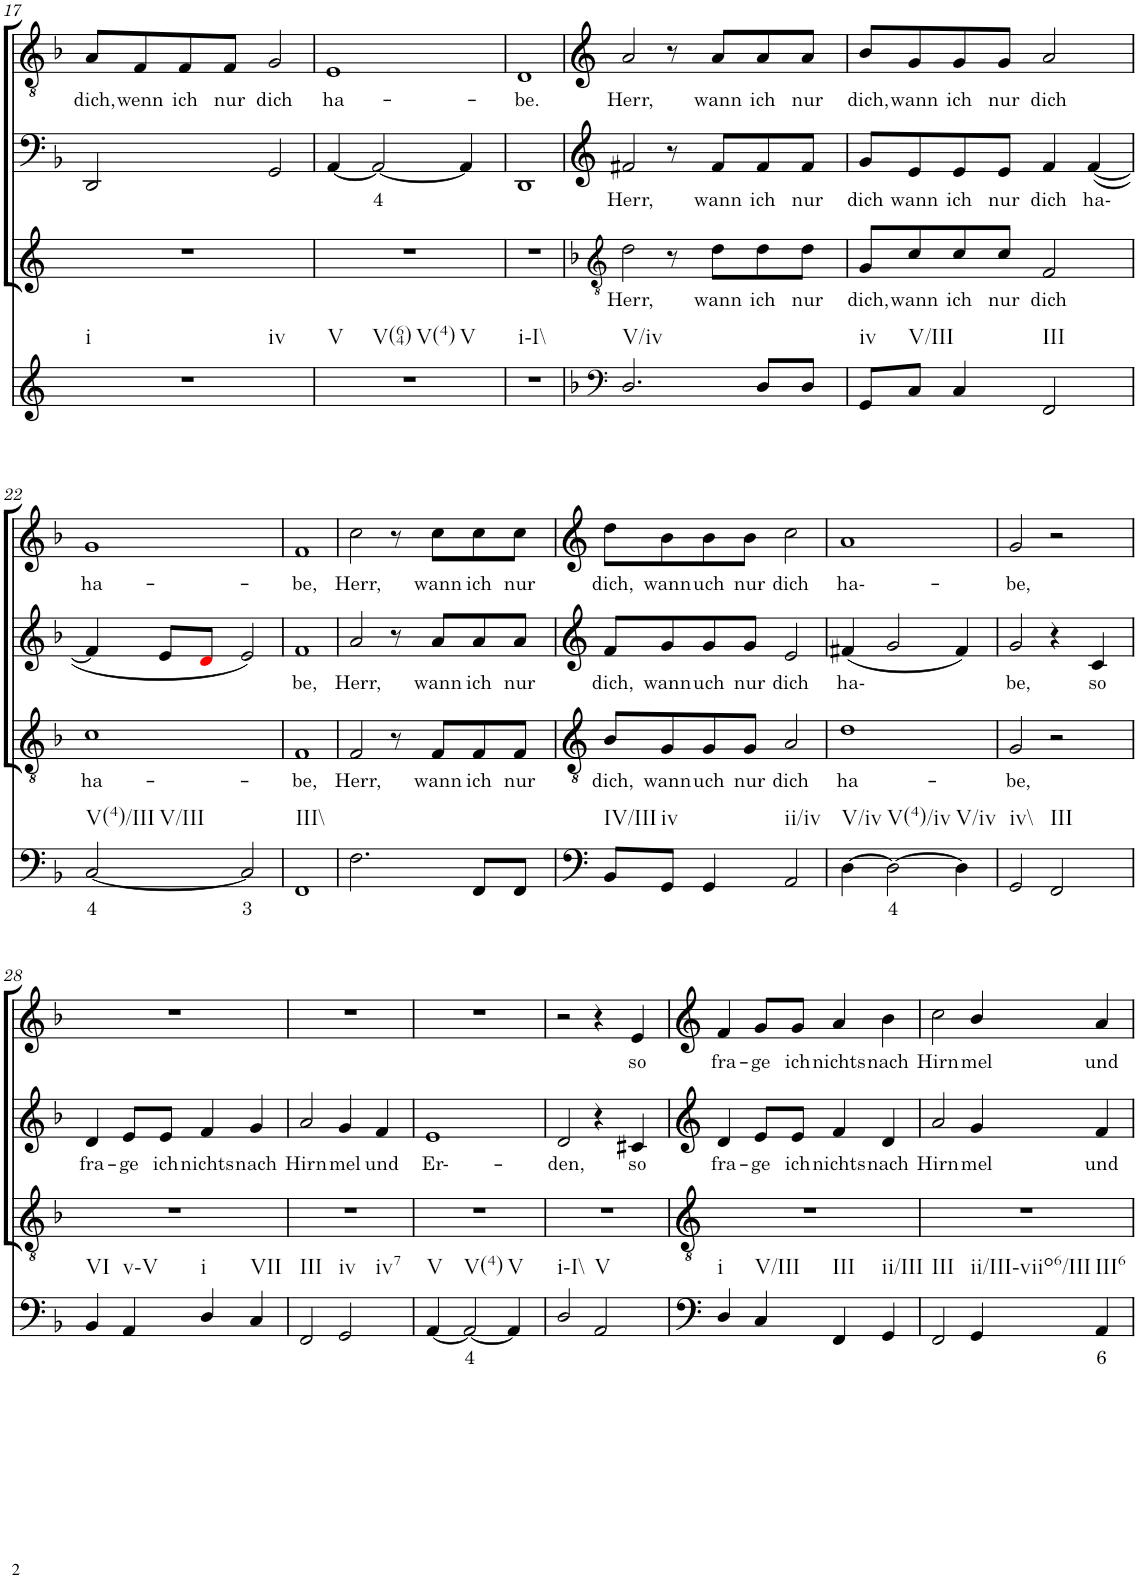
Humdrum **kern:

**kern	**text	**kern	**text	**kern	**text	**kern	**text
*part4	*part4	*part3	*part3	*part2	*part2	*part1	*part1
*staff4	*staff4	*staff3	*staff3	*staff2	*staff2	*staff1	*staff1
*I"Continuo	*	*I"Tenor	*	*I"Soprano II	*	*I"Soprano I	*
!!LO:PB:g=z
*clefG2	*	*clefG2	*	*clefF4	*	*clefGv2	*
*k[]	*	*k[]	*	*k[b-]	*	*k[b-]	*
*M2/2	*	*M2/2	*	*M2/2	*	*M2/2	*
*met(c|)	*	*met(c|)	*	*met(c|)	*	*met(c|)	*
=17	=17	=17	=17	=17	=17	=17	=17
!LO:TX:b:t=i	!	!	!	!	!	!	!
!LO:TX:b:t=iv	!	!	!	!	!	!	!
!	!	!	!	!	!	!	!LO:LY:b
1r	.	1r	.	2DD/	.	8A/L	dich,
!	!	!	!	!	!	!	!LO:LY:b
.	.	.	.	.	.	8F/	wenn
!	!	!	!	!	!	!	!LO:LY:b
.	.	.	.	.	.	8F/	ich
!	!	!	!	!	!	!	!LO:LY:b
.	.	.	.	.	.	8F/J	nur
!	!	!	!	!	!	!	!LO:LY:b
.	.	.	.	2GG/	.	2G/	dich
=18	=18	=18	=18	=18	=18	=18	=18
!LO:TX:b:t=V	!	!	!	!	!	!	!
!LO:TX:b:t=V(64)	!	!	!	!	!	!	!
!LO:TX:b:t=V(4)	!	!	!	!	!	!	!
!LO:TX:b:t=V	!	!	!	!	!	!	!
!	!	!	!	!	!	!	!LO:LY:b
1r	.	1r	.	[4AA/	.	1E	ha-
!	!	!	!	!	!LO:LY:b	!	!
.	.	.	.	2AA/_	4	.	.
.	.	.	.	4AA/]	.	.	.
=19	=19	=19	=19	=19	=19	=19	=19
!LO:TX:b:t=i\\-I\\	!	!	!	!	!	!	!
!	!	!	!	!	!	!	!LO:LY:b
1r	.	1r	.	1DD	.	1D	be.
=20	=20	=20	=20	=20	=20	=20	=20
*clefF4	*	*clefGv2	*	*	*	*	*
*k[b-]	*	*k[b-]	*	*	*	*	*
!LO:TX:b:t=V/iv	!	!	!	!	!	!	!
!	!	!	!LO:LY:b	!	!LO:LY:b	!	!LO:LY:b
2.D/	.	2d\	Herr,	2f#X/	Herr,	2a/	Herr,
.	.	8r	.	8r	.	8r	.
!	!	!	!LO:LY:b	!	!LO:LY:b	!	!LO:LY:b
.	.	8d\L	wann	8f#/L	wann	8a/L	wann
!	!	!	!LO:LY:b	!	!LO:LY:b	!	!LO:LY:b
8D/L	.	8d\	ich	8f#/	ich	8a/	ich
!	!	!	!LO:LY:b	!	!LO:LY:b	!	!LO:LY:b
8D/J	.	8d\J	nur	8f#/J	nur	8a/J	nur
=21	=21	=21	=21	=21	=21	=21	=21
!LO:TX:b:t=iv	!	!	!	!	!	!	!
!	!	!	!LO:LY:b	!	!LO:LY:b	!	!LO:LY:b
8GG/L	.	8G/L	dich,	8g/L	dich	8b-/L	dich,
!LO:TX:b:t=V/III	!	!	!	!	!	!	!
!	!	!	!LO:LY:b	!	!LO:LY:b	!	!LO:LY:b
8C/J	.	8c/	wann	8e/	wann	8g/	wann
!	!	!	!LO:LY:b	!	!LO:LY:b	!	!LO:LY:b
4C/	.	8c/	ich	8e/	ich	8g/	ich
!	!	!	!LO:LY:b	!	!LO:LY:b	!	!LO:LY:b
.	.	8c/J	nur	8e/J	nur	8g/J	nur
!LO:TX:b:t=III	!	!	!	!	!	!	!
!	!	!	!LO:LY:b	!	!LO:LY:b	!	!LO:LY:b
2FF/	.	2F/	dich	4f/	dich	2a/	dich
!	!	!	!	!	!LO:LY:b	!	!
.	.	.	.	([4f/	ha-	.	.
!!LO:LB:g=z
=22	=22	=22	=22	=22	=22	=22	=22
!LO:TX:b:t=V(4)/III	!	!	!	!	!	!	!
!LO:TX:b:t=V/III	!	!	!	!	!	!	!
!	!LO:LY:b	!	!LO:LY:b	!	!	!	!LO:LY:b
[2C/	4	1c	ha-	4f/]	.	1g	ha-
.	.	.	.	8e/L	.	.	.
.	.	.	.	8di/J	.	.	.
!	!LO:LY:b	!	!	!	!	!	!
2C/]	3	.	.	2e/)	.	.	.
=23	=23	=23	=23	=23	=23	=23	=23
!LO:TX:b:t=III\\	!	!	!	!	!	!	!
!	!	!	!LO:LY:b	!	!LO:LY:b	!	!LO:LY:b
1FF	.	1F	be,	1f	be,	1f	be,
=24	=24	=24	=24	=24	=24	=24	=24
!	!	!	!LO:LY:b	!	!LO:LY:b	!	!LO:LY:b
2.F\	.	2F/	Herr,	2a/	Herr,	2cc\	Herr,
.	.	8r	.	8r	.	8r	.
!	!	!	!LO:LY:b	!	!LO:LY:b	!	!LO:LY:b
.	.	8F/L	wann	8a/L	wann	8cc\L	wann
!	!	!	!LO:LY:b	!	!LO:LY:b	!	!LO:LY:b
8FF/L	.	8F/	ich	8a/	ich	8cc\	ich
!	!	!	!LO:LY:b	!	!LO:LY:b	!	!LO:LY:b
8FF/J	.	8F/J	nur	8a/J	nur	8cc\J	nur
=25	=25	=25	=25	=25	=25	=25	=25
!LO:TX:b:t=IV/III	!	!	!	!	!	!	!
!	!	!	!LO:LY:b	!	!LO:LY:b	!	!LO:LY:b
8BB-/L	.	8B-/L	dich,	8f/L	dich,	8dd\L	dich,
!LO:TX:b:t=iv	!	!	!	!	!	!	!
!	!	!	!LO:LY:b	!	!LO:LY:b	!	!LO:LY:b
8GG/J	.	8G/	wann	8g/	wann	8b-\	wann
!	!	!	!LO:LY:b	!	!LO:LY:b	!	!LO:LY:b
4GG/	.	8G/	uch	8g/	uch	8b-\	uch
!	!	!	!LO:LY:b	!	!LO:LY:b	!	!LO:LY:b
.	.	8G/J	nur	8g/J	nur	8b-\J	nur
!LO:TX:b:t=ii/iv	!	!	!	!	!	!	!
!	!	!	!LO:LY:b	!	!LO:LY:b	!	!LO:LY:b
2AA/	.	2A/	dich	2e/	dich	2cc\	dich
=26	=26	=26	=26	=26	=26	=26	=26
!LO:TX:b:t=V/iv	!	!	!	!	!	!	!
!	!	!	!LO:LY:b	!	!LO:LY:b	!	!LO:LY:b
[4D\	.	1d	ha-	(4f#X/	ha-	1a	ha--
!LO:TX:b:t=V(4)/iv	!	!	!	!	!	!	!
!	!LO:LY:b	!	!	!	!	!	!
2D\_	4	.	.	2g/	.	.	.
!LO:TX:b:t=V/iv	!	!	!	!	!	!	!
4D\]	.	.	.	4f#/)	.	.	.
=27	=27	=27	=27	=27	=27	=27	=27
!LO:TX:b:t=iv\\	!	!	!	!	!	!	!
!	!	!	!LO:LY:b	!	!LO:LY:b	!	!LO:LY:b
2GG/	.	2G/	be,	2g/	be,	2g/	be,
!LO:TX:b:t=III	!	!	!	!	!	!	!
2FF/	.	2r	.	4r	.	2r	.
!	!	!	!	!	!LO:LY:b	!	!
.	.	.	.	4c/	so	.	.
!!LO:LB:g=z
=28	=28	=28	=28	=28	=28	=28	=28
!LO:TX:b:t=VI	!	!	!	!	!	!	!
!	!	!	!	!	!LO:LY:b	!	!
4BB-/	.	1r	.	4d/	fra-	1r	.
!LO:TX:b:t=v-V	!	!	!	!	!	!	!
!	!	!	!	!	!LO:LY:b	!	!
4AA/	.	.	.	8e/L	ge	.	.
!	!	!	!	!	!LO:LY:b	!	!
.	.	.	.	8e/J	ich	.	.
!LO:TX:b:t=i	!	!	!	!	!	!	!
!	!	!	!	!	!LO:LY:b	!	!
4D/	.	.	.	4f/	nichts	.	.
!LO:TX:b:t=VII	!	!	!	!	!	!	!
!	!	!	!	!	!LO:LY:b	!	!
4C/	.	.	.	4g/	nach	.	.
=29	=29	=29	=29	=29	=29	=29	=29
!LO:TX:b:t=III	!	!	!	!	!	!	!
!	!	!	!	!	!LO:LY:b	!	!
2FF/	.	1r	.	2a/	Hirn-	1r	.
!LO:TX:b:t=iv	!	!	!	!	!	!	!
!LO:TX:b:t=iv7	!	!	!	!	!	!	!
!	!	!	!	!	!LO:LY:b	!	!
2GG/	.	.	.	4g/	mel	.	.
!	!	!	!	!	!LO:LY:b	!	!
.	.	.	.	4f/	und	.	.
=30	=30	=30	=30	=30	=30	=30	=30
!LO:TX:b:t=V	!	!	!	!	!	!	!
!	!	!	!	!	!LO:LY:b	!	!
[4AA/	.	1r	.	1e	Er--	1r	.
!LO:TX:b:t=V(4)	!	!	!	!	!	!	!
!	!LO:LY:b	!	!	!	!	!	!
2AA/_	4	.	.	.	.	.	.
!LO:TX:b:t=V	!	!	!	!	!	!	!
4AA/]	.	.	.	.	.	.	.
=31	=31	=31	=31	=31	=31	=31	=31
!LO:TX:b:t=i\\-I\\	!	!	!	!	!	!	!
!	!	!	!	!	!LO:LY:b	!	!
2D/	.	1r	.	2d/	den,	2r	.
!LO:TX:b:t=V	!	!	!	!	!	!	!
2AA/	.	.	.	4r	.	4r	.
!	!	!	!	!	!LO:LY:b	!	!LO:LY:b
.	.	.	.	4c#X/	so	4e/	so
=32	=32	=32	=32	=32	=32	=32	=32
!LO:TX:b:t=i	!	!	!	!	!	!	!
!	!	!	!	!	!LO:LY:b	!	!LO:LY:b
4D/	.	1r	.	4d/	fra-	4f/	fra-
!LO:TX:b:t=V/III	!	!	!	!	!	!	!
!	!	!	!	!	!LO:LY:b	!	!LO:LY:b
4C/	.	.	.	8e/L	ge	8g/L	ge
!	!	!	!	!	!LO:LY:b	!	!LO:LY:b
.	.	.	.	8e/J	ich	8g/J	ich
!LO:TX:b:t=III	!	!	!	!	!	!	!
!	!	!	!	!	!LO:LY:b	!	!LO:LY:b
4FF/	.	.	.	4f/	nichts	4a/	nichts
!LO:TX:b:t=ii/III	!	!	!	!	!	!	!
!	!	!	!	!	!LO:LY:b	!	!LO:LY:b
4GG/	.	.	.	4d/	nach	4b-\	nach
=33	=33	=33	=33	=33	=33	=33	=33
!LO:TX:b:t=III	!	!	!	!	!	!	!
!	!	!	!	!	!LO:LY:b	!	!LO:LY:b
2FF/	.	1r	.	2a/	Hirn-	2cc\	Hirn-
!LO:TX:b:t=ii/III-viio6/III	!	!	!	!	!	!	!
!	!	!	!	!	!LO:LY:b	!	!LO:LY:b
4GG/	.	.	.	4g/	mel	4b-/	mel
!LO:TX:b:t=III6	!	!	!	!	!	!	!
!	!LO:LY:b	!	!	!	!LO:LY:b	!	!LO:LY:b
4AA/	6	.	.	4f/	und	4a/	und
=	=	=	=	=	=	=	=
*-	*-	*-	*-	*-	*-	*-	*-
